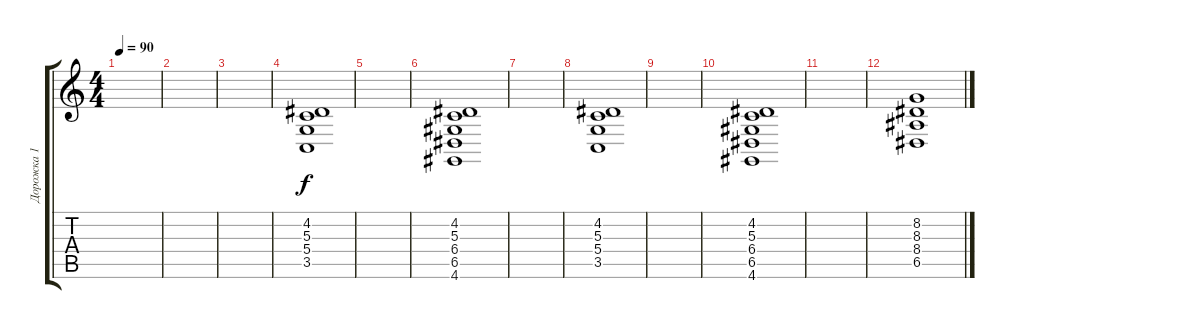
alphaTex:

\track ("Дорожка 1" "Дорожка 1") {instrument synthstrings1}
\staff {score tabs}
\tuning (E4 B3 G3 D3 A2 E2) {hide}
\ts (4 4)
\tempo 90
\clef g2
\ks c
|
|
|
(4.2 5.3 5.4 3.5).1 |
|
(4.2 5.3 6.4 6.5 4.6).1 |
|
(4.2 5.3 5.4 3.5).1 |
|
(4.2 5.3 6.4 6.5 4.6).1 |
|
(8.2 8.3 8.4 6.5).1
